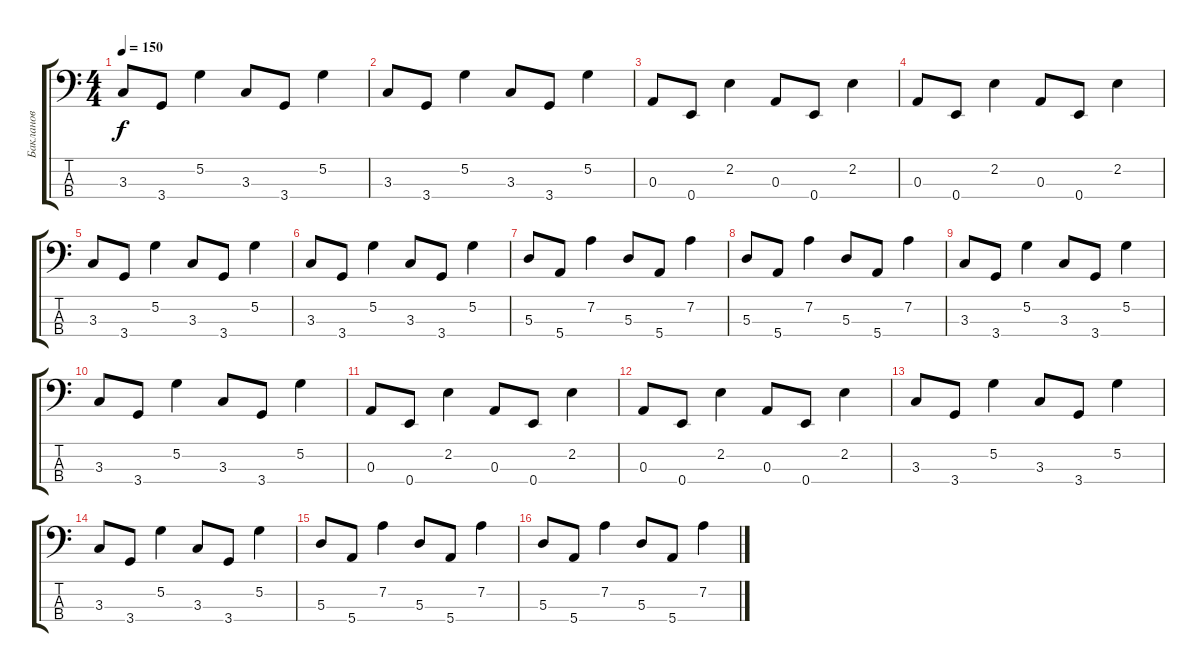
\track ("Бакланов" "Бакланов") {instrument electricbasspick}
\staff {score tabs}
\tuning (G2 D2 A1 E1) {hide}
\ts (4 4)
\tempo 150
\clef f4
\ks c
3.3.8{dy f} 3.4.8 5.2.4 3.3.8 3.4.8 5.2.4 |
3.3.8 3.4.8 5.2.4 3.3.8 3.4.8 5.2.4 |
0.3.8 0.4.8 2.2.4 0.3.8 0.4.8 2.2.4 |
0.3.8 0.4.8 2.2.4 0.3.8 0.4.8 2.2.4 |
3.3.8 3.4.8 5.2.4 3.3.8 3.4.8 5.2.4 |
3.3.8 3.4.8 5.2.4 3.3.8 3.4.8 5.2.4 |
5.3.8 5.4.8 7.2.4 5.3.8 5.4.8 7.2.4 |
5.3.8 5.4.8 7.2.4 5.3.8 5.4.8 7.2.4 |
3.3.8 3.4.8 5.2.4 3.3.8 3.4.8 5.2.4 |
3.3.8 3.4.8 5.2.4 3.3.8 3.4.8 5.2.4 |
0.3.8 0.4.8 2.2.4 0.3.8 0.4.8 2.2.4 |
0.3.8 0.4.8 2.2.4 0.3.8 0.4.8 2.2.4 |
3.3.8 3.4.8 5.2.4 3.3.8 3.4.8 5.2.4 |
3.3.8 3.4.8 5.2.4 3.3.8 3.4.8 5.2.4 |
5.3.8 5.4.8 7.2.4 5.3.8 5.4.8 7.2.4 |
5.3.8 5.4.8 7.2.4 5.3.8 5.4.8 7.2.4
